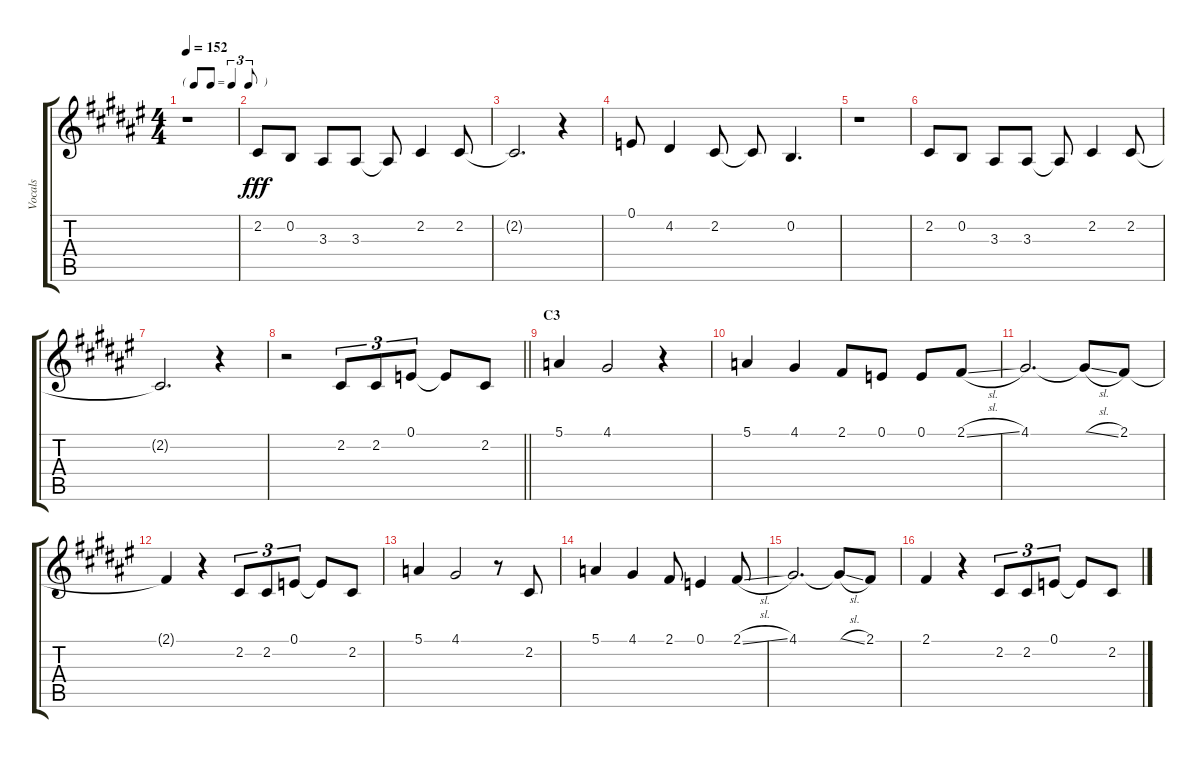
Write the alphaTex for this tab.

\track ("Vocals" "Vocals") {instrument voiceoohs}
\staff {score tabs}
\tuning (E4 B3 G3 D3 A2 E2) {hide}
\ts (4 4)
\tf triplet8th
\tempo 152
\clef g2
\ks f#
r.1{dy fff} |
2.2.8 0.2.8 3.3.8 3.3.8 3.3{t}.8 2.2.4 2.2.8 |
2.2{t}.2{d} r.4 |
0.1.8 4.2.4 2.2.8 2.2{t}.8 0.2.4{d} |
r.1 |
2.2.8 0.2.8 3.3.8 3.3.8 3.3{t}.8 2.2.4 2.2.8 |
2.2{t}.2{d} r.4 |
\barLineRight lightlight
r.2 2.2.8{tu (3 2)} 2.2.8{tu (3 2)} 0.1.8{tu (3 2)} 0.1{t}.8 2.2.8 |
\section ("" "C3")
5.1.4 4.1.2 r.4 |
5.1.4 4.1.4 2.1.8 0.1.8 0.1.8 2.1{sl}.8 |
4.1.2{d} 4.1{sl t}.8 2.1.8 |
2.1{t}.4 r.4 2.2.8{tu (3 2)} 2.2.8{tu (3 2)} 0.1.8{tu (3 2)} 0.1{t}.8 2.2.8 |
5.1.4 4.1.2 r.8 2.2.8 |
5.1.4 4.1.4 2.1.8 0.1.4 2.1{sl}.8 |
4.1.2{d} 4.1{sl t}.8 2.1.8 |
2.1.4 r.4 2.2.8{tu (3 2)} 2.2.8{tu (3 2)} 0.1.8{tu (3 2)} 0.1{t}.8 2.2.8
